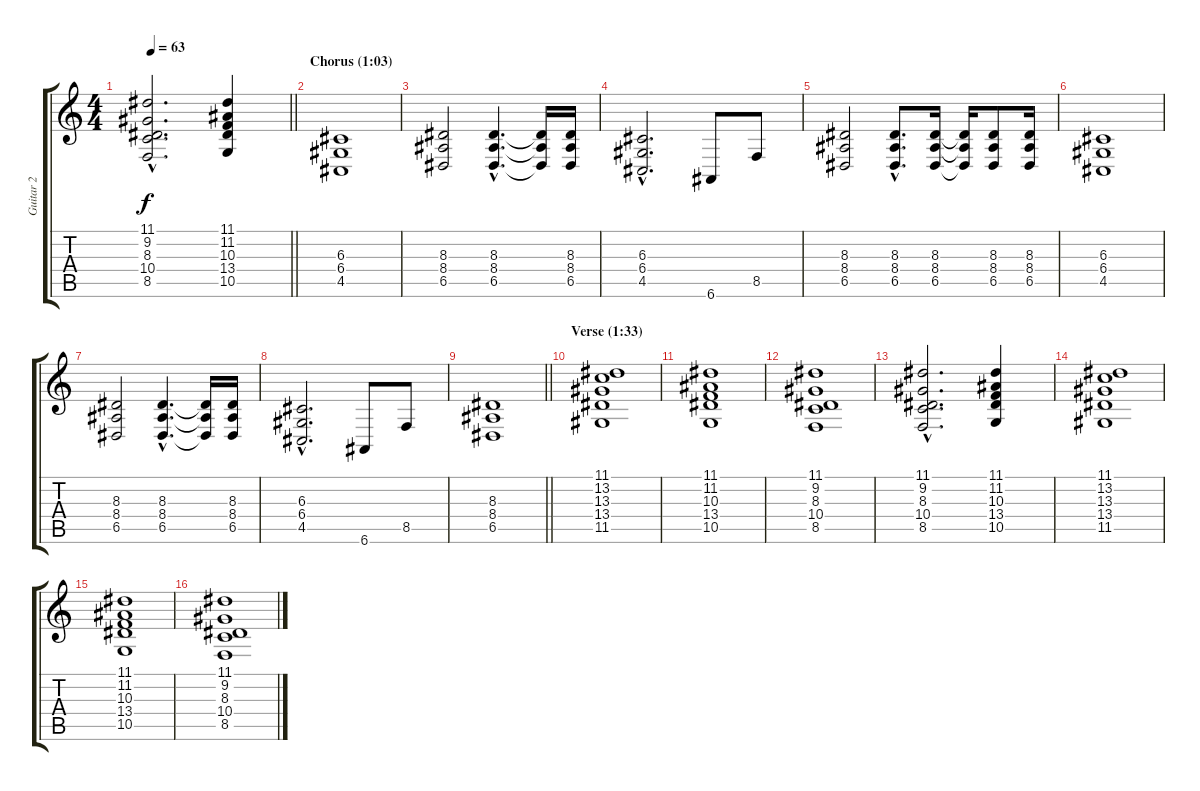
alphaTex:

\track ("Guitar 2" "Guitar 2") {instrument harpsichord}
\staff {score tabs}
\tuning (E4 B3 G3 D3 A2 E2) {hide}
\ts (4 4)
\tempo 63
\clef g2
\barLineRight lightlight
\ks c
(11.1{hac} 9.2{hac} 8.3{hac} 10.4{hac} 8.5{hac}).2{d dy f} (11.1 11.2 10.3 13.4 10.5).4 |
\section ("" "Chorus (1:03)")
(6.3 6.4 4.5).1{instrument overdrivenguitar} |
(8.3 8.4 6.5).2 (8.3{hac} 8.4{hac} 6.5{hac}).4{d} (8.3{t} 8.4{t} 6.5{t}).16 (8.3 8.4 6.5).16 |
(6.3{hac} 6.4{hac} 4.5{hac}).2{d} 6.6.8 8.5.8 |
(8.3 8.4 6.5).2 (8.3{hac} 8.4{hac} 6.5{hac}).8{d} (8.3 8.4 6.5).16 (8.3{t} 8.4{t} 6.5{t}).16 (8.3 8.4 6.5).8 (8.3 8.4 6.5).16 |
(6.3 6.4 4.5).1 |
(8.3 8.4 6.5).2 (8.3{hac} 8.4{hac} 6.5{hac}).4{d} (8.3{t} 8.4{t} 6.5{t}).16 (8.3 8.4 6.5).16 |
(6.3{hac} 6.4{hac} 4.5{hac}).2{d} 6.6.8 8.5.8 |
\barLineRight lightlight
(8.3 8.4 6.5).1 |
\section ("" "Verse (1:33)")
(11.1 13.2 13.3 13.4 11.5).1{instrument harpsichord} |
(11.1 11.2 10.3 13.4 10.5).1 |
(11.1 9.2 8.3 10.4 8.5).1 |
(11.1{hac} 9.2{hac} 8.3{hac} 10.4{hac} 8.5{hac}).2{d} (11.1 11.2 10.3 13.4 10.5).4 |
(11.1 13.2 13.3 13.4 11.5).1 |
(11.1 11.2 10.3 13.4 10.5).1 |
(11.1 9.2 8.3 10.4 8.5).1
